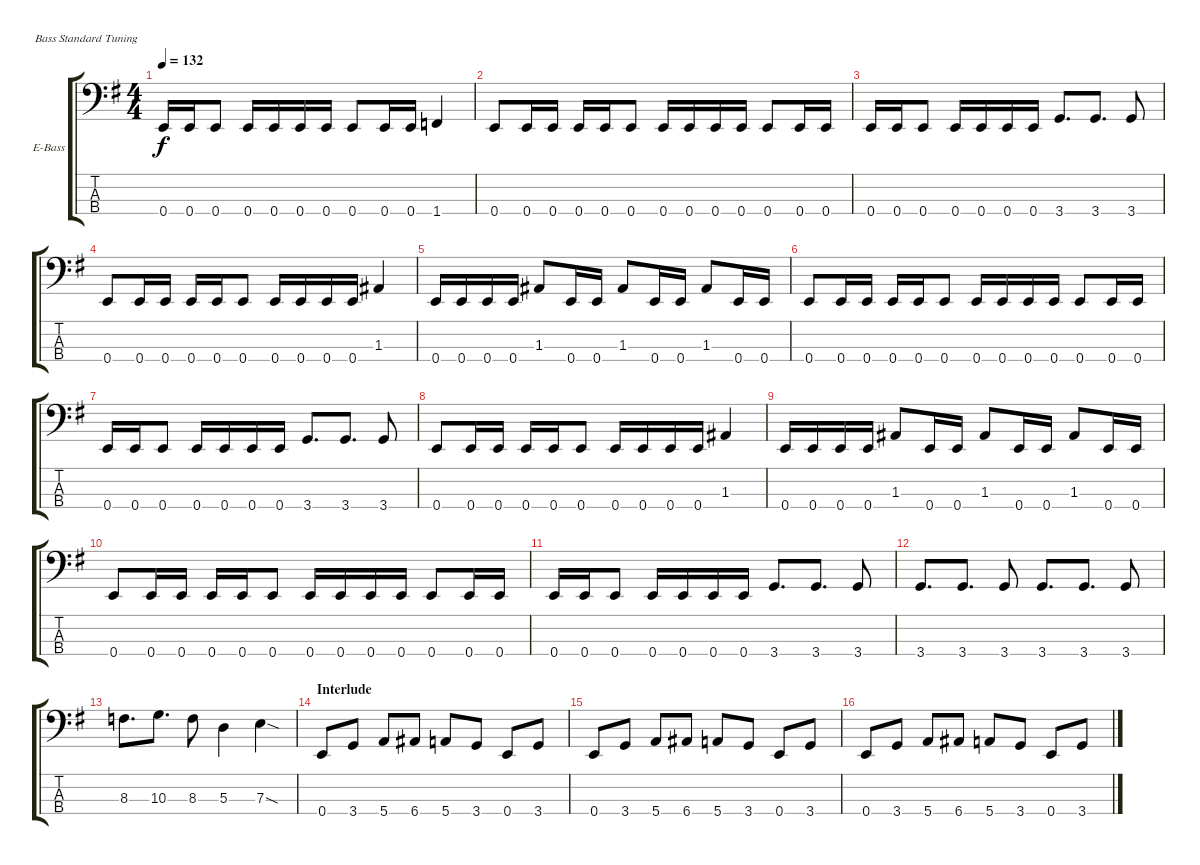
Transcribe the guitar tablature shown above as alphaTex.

\bracketExtendMode groupsimilarinstruments
\firstSystemTrackNameOrientation horizontal
\otherSystemsTrackNameOrientation horizontal
\track ("Bass" "E-Bass") {instrument electricbassfinger}
\staff {score tabs}
\tuning (G2 D2 A1 E1)
\ts (4 4)
\tempo 132
\clef f4
\ks g
0.4.16{dy f} 0.4.16 0.4.8 0.4.16 0.4.16 0.4.16 0.4.16 0.4.8 0.4.16 0.4.16 1.4.4 |
0.4.8 0.4.16 0.4.16 0.4.16 0.4.16 0.4.8 0.4.16 0.4.16 0.4.16 0.4.16 0.4.8 0.4.16 0.4.16 |
0.4.16 0.4.16 0.4.8 0.4.16 0.4.16 0.4.16 0.4.16 3.4.8{d} 3.4.8{d} 3.4.8 |
0.4.8 0.4.16 0.4.16 0.4.16 0.4.16 0.4.8 0.4.16 0.4.16 0.4.16 0.4.16 1.3.4 |
0.4.16 0.4.16 0.4.16 0.4.16 1.3.8 0.4.16 0.4.16 1.3.8 0.4.16 0.4.16 1.3.8 0.4.16 0.4.16 |
0.4.8 0.4.16 0.4.16 0.4.16 0.4.16 0.4.8 0.4.16 0.4.16 0.4.16 0.4.16 0.4.8 0.4.16 0.4.16 |
0.4.16 0.4.16 0.4.8 0.4.16 0.4.16 0.4.16 0.4.16 3.4.8{d} 3.4.8{d} 3.4.8 |
0.4.8 0.4.16 0.4.16 0.4.16 0.4.16 0.4.8 0.4.16 0.4.16 0.4.16 0.4.16 1.3.4 |
0.4.16 0.4.16 0.4.16 0.4.16 1.3.8 0.4.16 0.4.16 1.3.8 0.4.16 0.4.16 1.3.8 0.4.16 0.4.16 |
0.4.8 0.4.16 0.4.16 0.4.16 0.4.16 0.4.8 0.4.16 0.4.16 0.4.16 0.4.16 0.4.8 0.4.16 0.4.16 |
0.4.16 0.4.16 0.4.8 0.4.16 0.4.16 0.4.16 0.4.16 3.4.8{d} 3.4.8{d} 3.4.8 |
3.4.8{d} 3.4.8{d} 3.4.8 3.4.8{d} 3.4.8{d} 3.4.8 |
8.3.8{d} 10.3.8{d} 8.3.8 5.3.4 7.3{sod}.4 |
\section ("" "Interlude")
0.4.8 3.4.8 5.4.8 6.4.8 5.4.8 3.4.8 0.4.8 3.4.8 |
0.4.8 3.4.8 5.4.8 6.4.8 5.4.8 3.4.8 0.4.8 3.4.8 |
0.4.8 3.4.8 5.4.8 6.4.8 5.4.8 3.4.8 0.4.8 3.4.8
